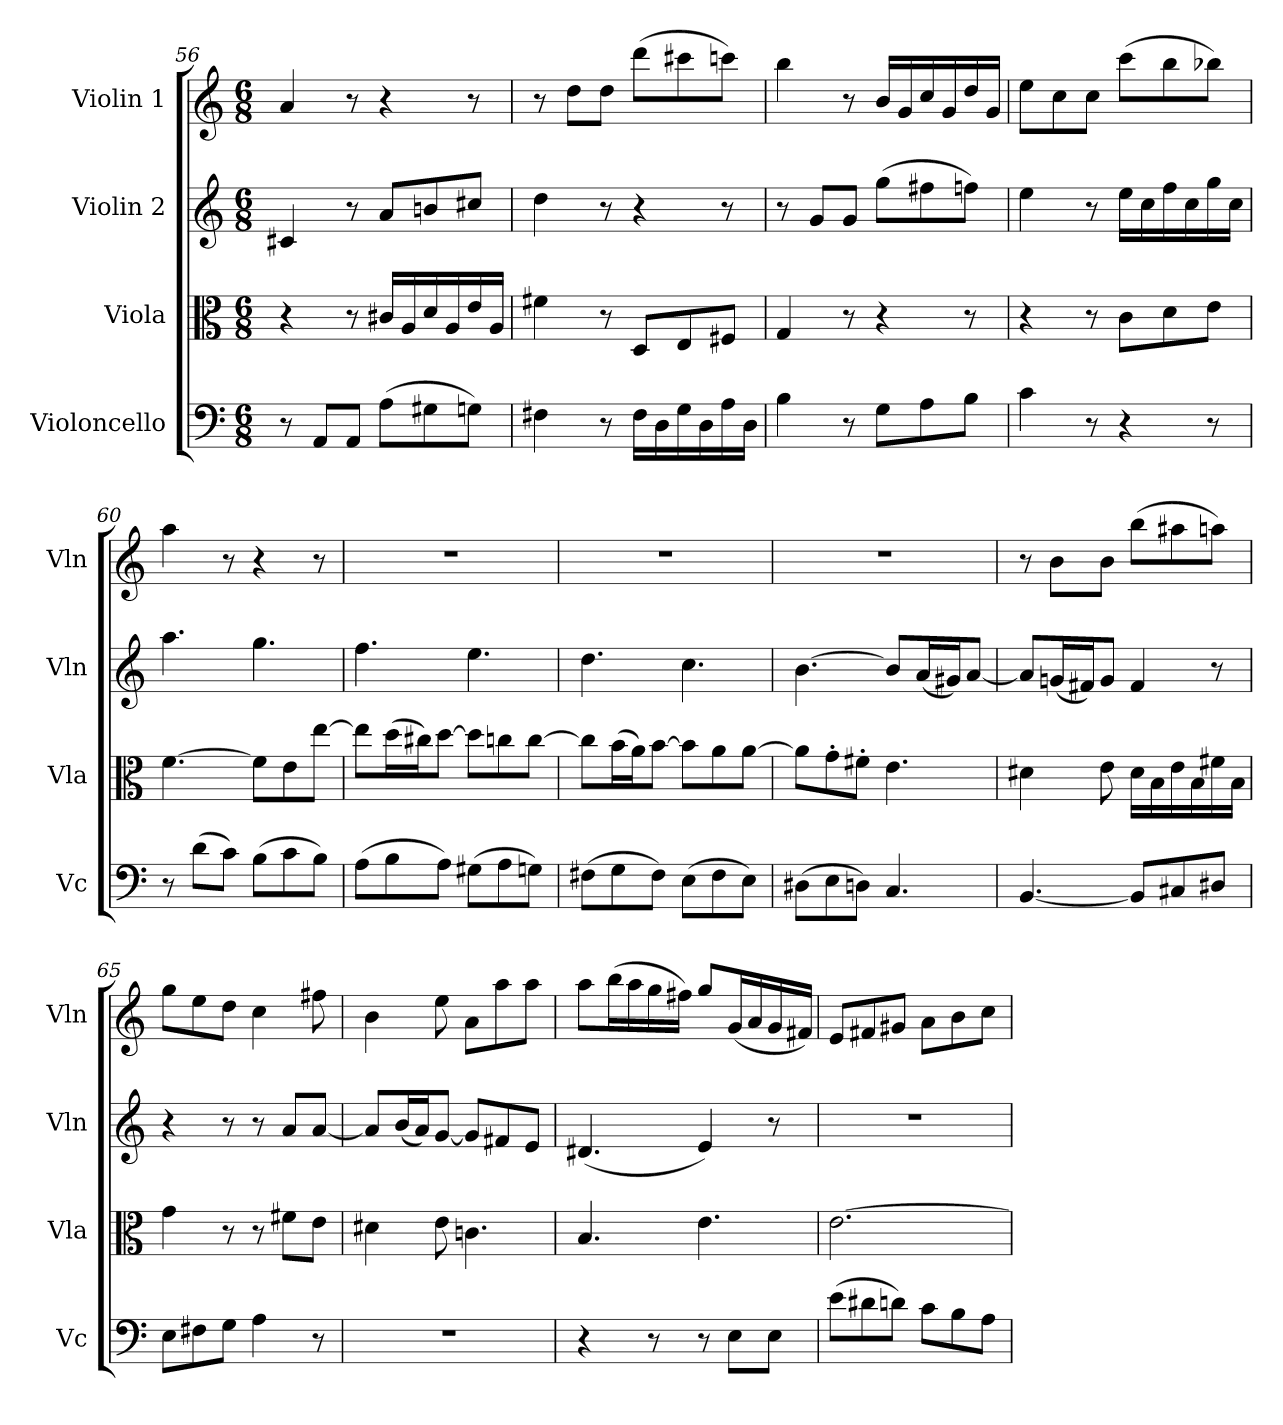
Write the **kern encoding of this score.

**kern	**kern	**kern	**kern
*part4	*part3	*part2	*part1
*staff4	*staff3	*staff2	*staff1
*I"Violoncello	*I"Viola	*I"Violin 2	*I"Violin 1
*I'Vc	*I'Vla	*I'Vln	*I'Vln
*clefF4	*clefC3	*clefG2	*clefG2
*k[]	*k[]	*k[]	*k[]
*M6/8	*M6/8	*M6/8	*M6/8
=56	=56	=56	=56
8r	4r	4c#X/	4a/
8AA/L	.	.	.
8AA/J	8r	8r	8r
(8A\L	16c#X/LL	8a/L	4r
.	16A/	.	.
8G#X\	16d/	8bn/	.
.	16A/	.	.
8Gn\J)	16e/	8cc#X/J	8r
.	16A/JJ	.	.
!!LO:LB:g=z
=57	=57	=57	=57
4F#X\	4f#X\	4dd\	8r
.	.	.	8dd\L
8r	8r	8r	8dd\J
16F#\LL	8D/L	4r	(8ddd\L
16D\	.	.	.
16G\	8E/	.	8ccc#X\
16D\	.	.	.
16A\	8F#X/J	8r	8cccn\J)
16D\JJ	.	.	.
=58	=58	=58	=58
4B\	4G/	8r	4bb\
.	.	8g/L	.
8r	8r	8g/J	8r
8G\L	4r	(8gg\L	16b/LL
.	.	.	16g/
8A\	.	8ff#X\	16cc/
.	.	.	16g/
8B\J	8r	8ffn\J)	16dd/
.	.	.	16g/JJ
=59	=59	=59	=59
4c\	4r	4ee\	8ee\L
.	.	.	8cc\
8r	8r	8r	8cc\J
4r	8c\L	16ee\LL	(8ccc\L
.	.	16cc\	.
.	8d\	16ff\	8bb\
.	.	16cc\	.
8r	8e\J	16gg\	8bb-X\J)
.	.	16cc\JJ	.
=60	=60	=60	=60
8r	[4.f\	4.aa\	4aa\
(8d\L	.	.	.
8c\J)	.	.	8r
(8B\L	8f\L]	4.gg\	4r
8c\	8e\	.	.
8B\J)	[8ee\J	.	8r
=61	=61	=61	=61
(8A\L	8ee\L]	4.ff\	2.r
8B\	(16dd\L	.	.
.	16cc#X\J)	.	.
8A\J)	[8dd\J	.	.
(8G#X\L	8dd\L]	4.ee\	.
8A\	8ccn\	.	.
8Gn\J)	[8cc\J	.	.
!!LO:LB:g=z
=62	=62	=62	=62
(8F#X\L	8cc\L]	4.dd\	2.r
8G\	(16b\L	.	.
.	16a\J)	.	.
8F#\J)	[8b\J	.	.
(8E\L	8b\L]	4.cc\	.
8F#\	8a\	.	.
8E\J)	[8a\J	.	.
=63	=63	=63	=63
(8D#X\L	8a\L]	[4.b\	2.r
8E\	8g'\	.	.
8Dn\J)	8f#X'\J	.	.
4.C/	4.e\	8b/L]	.
.	.	(16a/L	.
.	.	16g#X/J)	.
.	.	[8a/J	.
!!LO:PB:g=z
=64	=64	=64	=64
[4.BB/	4d#X\	8a/L]	8r
.	.	(16gn/L	8b\L
.	.	16f#X/J)	.
.	8e\	8g/J	8b\J
8BB/L]	16d#\LL	4f#/	(8bb\L
.	16B\	.	.
8C#X/	16e\	.	8aa#X\
.	16B\	.	.
8D#X/J	16f#X\	8r	8aan\J)
.	16B\JJ	.	.
=65	=65	=65	=65
8E\L	4g\	4r	8gg\L
8F#X\	.	.	8ee\
8G\J	8r	8r	8dd\J
4A\	8r	8r	4cc\
.	8f#X\L	8a/L	.
8r	8e\J	[8a/J	8ff#X\
=66	=66	=66	=66
2.r	4d#X\	8a/L]	4b\
.	.	(16b/L	.
.	.	16a/J)	.
.	8e\	[8g/J	8ee\
.	4.cn\	8g/L]	8a\L
.	.	8f#X/	8aa\
.	.	8e/J	8aa\J
=67	=67	=67	=67
4r	4.B/	(4.d#X/	8aa\L
.	.	.	(16bb\L
.	.	.	16aa\
8r	.	.	16gg\
.	.	.	16ff#X\JJ)
8r	4.e\	4e/)	8gg/L
8E\L	.	.	(16g/L
.	.	.	16a/
8E\J	.	8r	16g/
.	.	.	16f#X/JJ)
=68	=68	=68	=68
(8e\L	[2.e\	2.r	8e/L
8d#X\	.	.	8f#X/
8dn\J)	.	.	8g#X/J
8c\L	.	.	8a\L
8B\	.	.	8b\
8A\J	.	.	8cc\J
=	=	=	=
*-	*-	*-	*-
